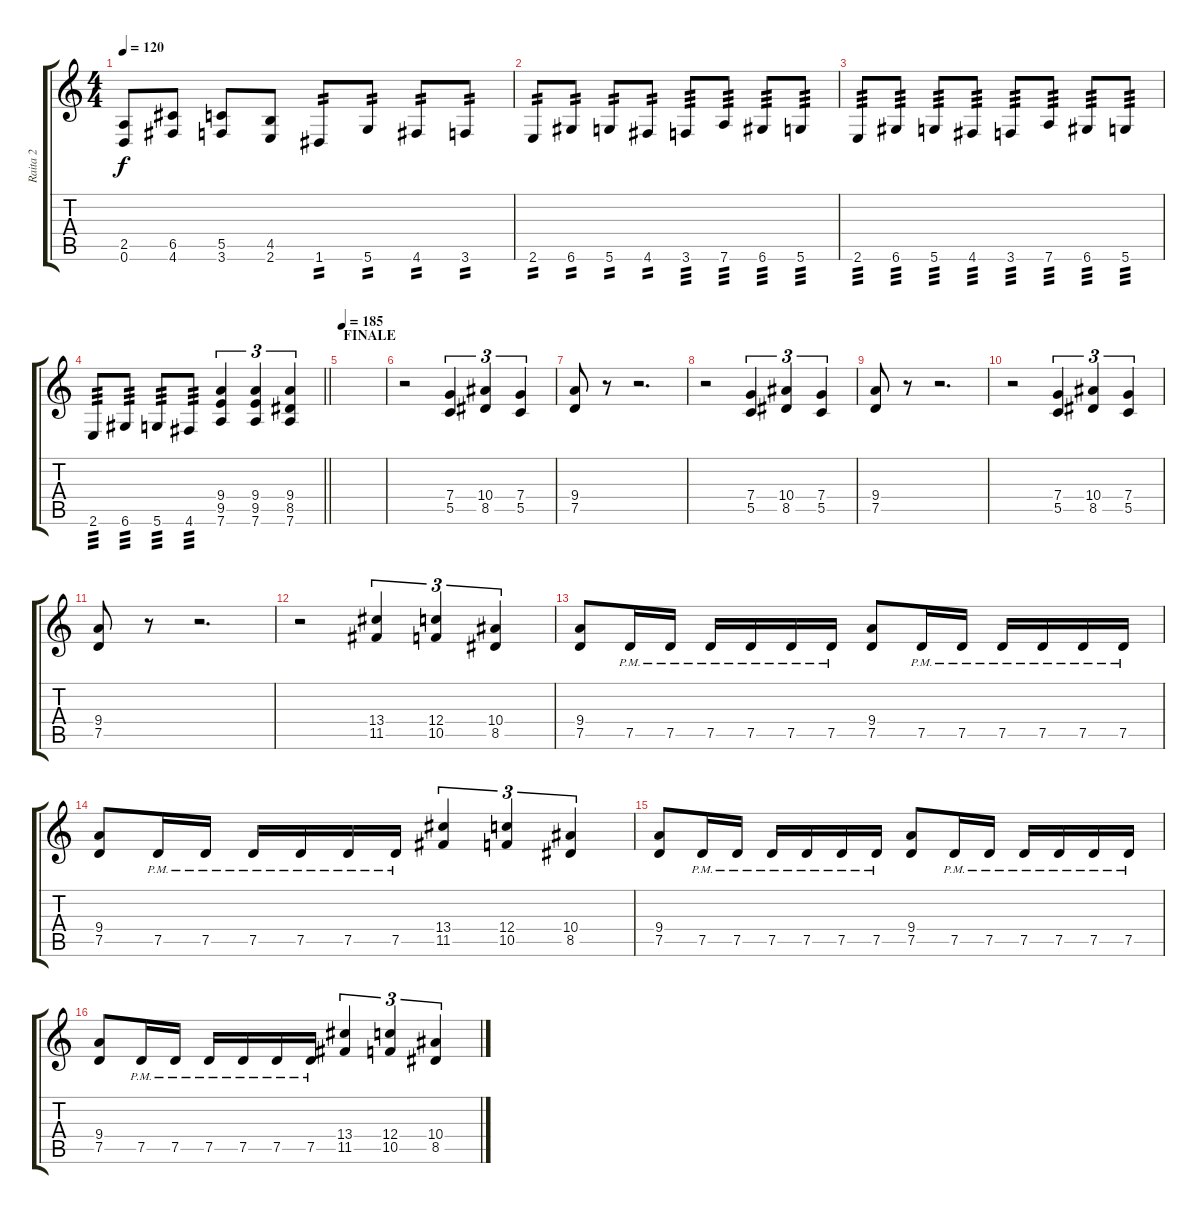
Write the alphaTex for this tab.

\track ("Raita 2" "Raita 2") {instrument distortionguitar}
\staff {score tabs}
\tuning (D4 A3 F3 C3 G2 D2) {hide}
\ts (4 4)
\tempo 120
\clef g2
\ks c
(2.5 0.6).8{dy f} (6.5 4.6).8 (5.5 3.6).8 (4.5 2.6).8 1.6.8{tp 2} 5.6.8{tp 2} 4.6.8{tp 2} 3.6.8{tp 2} |
2.6.8{tp 2} 6.6.8{tp 2} 5.6.8{tp 2} 4.6.8{tp 2} 3.6.8{tp 3} 7.6.8{tp 3} 6.6.8{tp 3} 5.6.8{tp 3} |
2.6.8{tp 3} 6.6.8{tp 3} 5.6.8{tp 3} 4.6.8{tp 3} 3.6.8{tp 3} 7.6.8{tp 3} 6.6.8{tp 3} 5.6.8{tp 3} |
\barLineRight lightlight
2.6.8{tp 3} 6.6.8{tp 3} 5.6.8{tp 3} 4.6.8{tp 3} (9.4 9.5 7.6).4{tu (3 2)} (9.4 9.5 7.6).4{tu (3 2)} (9.4 8.5 7.6).4{tu (3 2)} |
\section ("" "FINALE")
\tempo 185
|
r.2 (7.4 5.5).4{tu (3 2)} (10.4 8.5).4{tu (3 2)} (7.4 5.5).4{tu (3 2)} |
(9.4 7.5).8 r.8 r.2{d} |
r.2 (7.4 5.5).4{tu (3 2)} (10.4 8.5).4{tu (3 2)} (7.4 5.5).4{tu (3 2)} |
(9.4 7.5).8 r.8 r.2{d} |
r.2 (7.4 5.5).4{tu (3 2)} (10.4 8.5).4{tu (3 2)} (7.4 5.5).4{tu (3 2)} |
(9.4 7.5).8 r.8 r.2{d} |
r.2 (13.4 11.5).4{tu (3 2)} (12.4 10.5).4{tu (3 2)} (10.4 8.5).4{tu (3 2)} |
(9.4 7.5).8 7.5{pm}.16 7.5{pm}.16 7.5{pm}.16 7.5{pm}.16 7.5{pm}.16 7.5{pm}.16 (9.4 7.5).8 7.5{pm}.16 7.5{pm}.16 7.5{pm}.16 7.5{pm}.16 7.5{pm}.16 7.5{pm}.16 |
(9.4 7.5).8 7.5{pm}.16 7.5{pm}.16 7.5{pm}.16 7.5{pm}.16 7.5{pm}.16 7.5{pm}.16 (13.4 11.5).4{tu (3 2)} (12.4 10.5).4{tu (3 2)} (10.4 8.5).4{tu (3 2)} |
(9.4 7.5).8 7.5{pm}.16 7.5{pm}.16 7.5{pm}.16 7.5{pm}.16 7.5{pm}.16 7.5{pm}.16 (9.4 7.5).8 7.5{pm}.16 7.5{pm}.16 7.5{pm}.16 7.5{pm}.16 7.5{pm}.16 7.5{pm}.16 |
(9.4 7.5).8 7.5{pm}.16 7.5{pm}.16 7.5{pm}.16 7.5{pm}.16 7.5{pm}.16 7.5{pm}.16 (13.4 11.5).4{tu (3 2)} (12.4 10.5).4{tu (3 2)} (10.4 8.5).4{tu (3 2)}
